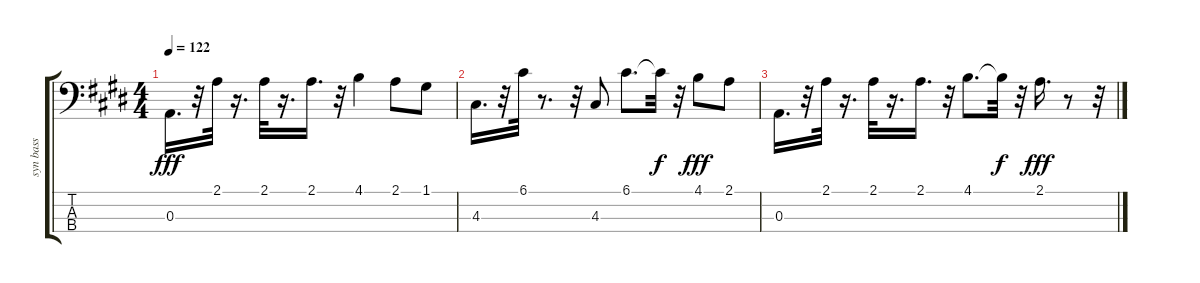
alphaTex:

\track ("syn bass" "syn bass") {instrument synthbass1}
\staff {score tabs}
\tuning (G2 D2 A1 E1) {hide}
\ts (4 4)
\tempo 122
\clef f4
\ks e
0.3.16{d dy fff} r.32 2.1.32 r.16{d} 2.1.32 r.16{d} 2.1.16{d} r.32 4.1.4 2.1.8 1.1.8 |
4.3.16{d} r.32 6.1.32 r.8{d} r.32 4.3.8 6.1.8{d} 6.1{t}.32{dy f} r.32 4.1.8{dy fff} 2.1.8 |
0.3.16{d} r.32 2.1.32 r.16{d} 2.1.32 r.16{d} 2.1.16{d} r.32 4.1.8{d} 4.1{t}.32{dy f} r.32 2.1.16{d dy fff} r.8 r.32
